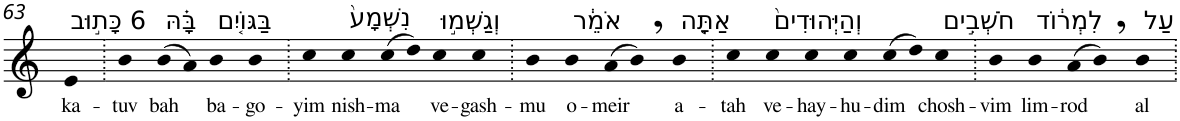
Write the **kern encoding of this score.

**kern	**text
*part1	*part1
*staff1	*staff1
*I"Piano	*
*I'Pno	*
!!LO:PB:g=z
*clefG2	*
*k[]	*
=63	=63
!LO:TX:a:t=6 כָּת֣וּב	!
!	!LO:LY:b
4e	ka-
=64.	=64.
!	!LO:LY:b
4b	-tuv
!LO:TX:a:t=בָּ֗הּ	!
!	!LO:LY:b
(>8b	bah
8a)	.
!LO:TX:a:t=בַּגּוֹיִ֤ם	!
!	!LO:LY:b
4b	ba-
!	!LO:LY:b
4b	-go-
=65.	=65.
!	!LO:LY:b
4cc	-yim
!LO:TX:a:t=נִשְׁמָע֙	!
!	!LO:LY:b
4cc	nish-
!	!LO:LY:b
(>8cc	-ma
8dd)	.
!LO:TX:a:t=וְגַשְׁמ֣וּ	!
!	!LO:LY:b
4cc	ve-
!	!LO:LY:b
4cc	-gash-
=66.	=66.
!	!LO:LY:b
4b	-mu
!LO:TX:a:t=אֹמֵ֔ר	!
!	!LO:LY:b
4b	o-
!	!LO:LY:b
(>8a	-meir
8b,)	.
!LO:TX:a:t=אַתָּ֤ה	!
!	!LO:LY:b
4b	a-
=67.	=67.
!	!LO:LY:b
4cc	-tah
!LO:TX:a:t=וְהַיְּהוּדִים֙	!
!	!LO:LY:b
4cc	ve-
!	!LO:LY:b
4cc	-hay-
!	!LO:LY:b
4cc	-hu-
!	!LO:LY:b
(>8cc	-dim
8dd)	.
!LO:TX:a:t=חֹשְׁבִ֣ים	!
!	!LO:LY:b
4cc	chosh-
=68.	=68.
!	!LO:LY:b
4b	-vim
!LO:TX:a:t=לִמְר֔וֹד	!
!	!LO:LY:b
4b	lim-
!	!LO:LY:b
(>8a	-rod
8b,)	.
!LO:TX:a:t=עַל	!
!	!LO:LY:b
4b	al
=.	=.
*-	*-
